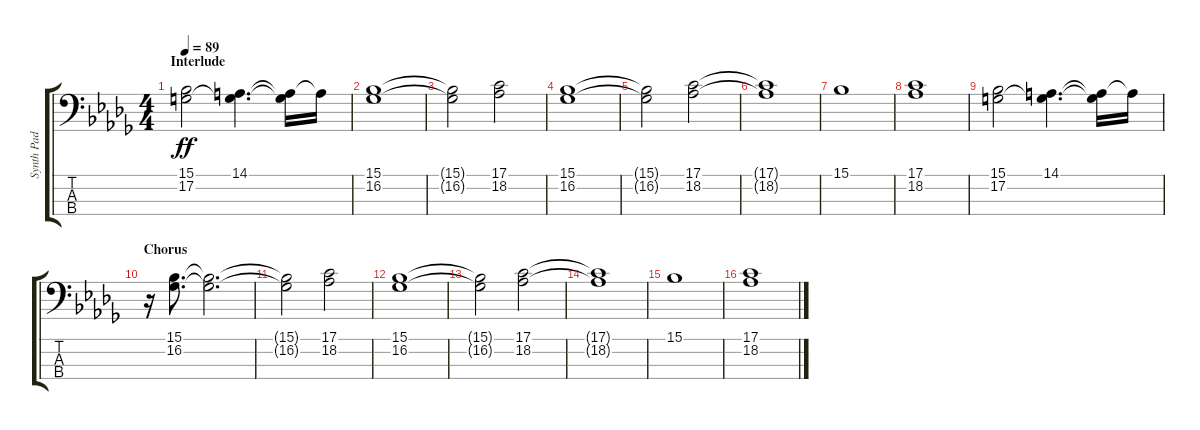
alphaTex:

\track ("Synth Pad (Staff 2)" "Synth Pad ") {instrument pad3polysynth}
\staff {score tabs}
\tuning (G2 D2 A1 E1) {hide}
\ts (4 4)
\section ("" "Interlude")
\tempo 89
\clef f4
\ks bbminor
(15.1 17.2).2{dy ff} (14.1 17.2{t}).4{d} (14.1{t} 17.2{t}).16 14.1{t}.16 |
(15.1 16.2).1 |
(15.1{t} 16.2{t}).2 (17.1 18.2).2 |
(15.1 16.2).1 |
(15.1{t} 16.2{t}).2 (17.1 18.2).2 |
(17.1{t} 18.2{t}).1 |
15.1.1 |
(17.1 18.2).1 |
(15.1 17.2).2 (14.1 17.2{t}).4{d} (14.1{t} 17.2{t}).16 14.1{t}.16 |
\section ("" "Chorus")
r.16 (15.1 16.2).8{d} (15.1{t} 16.2{t}).2{d} |
(15.1{t} 16.2{t}).2 (17.1 18.2).2 |
(15.1 16.2).1 |
(15.1{t} 16.2{t}).2 (17.1 18.2).2 |
(17.1{t} 18.2{t}).1 |
15.1.1 |
(17.1 18.2).1
